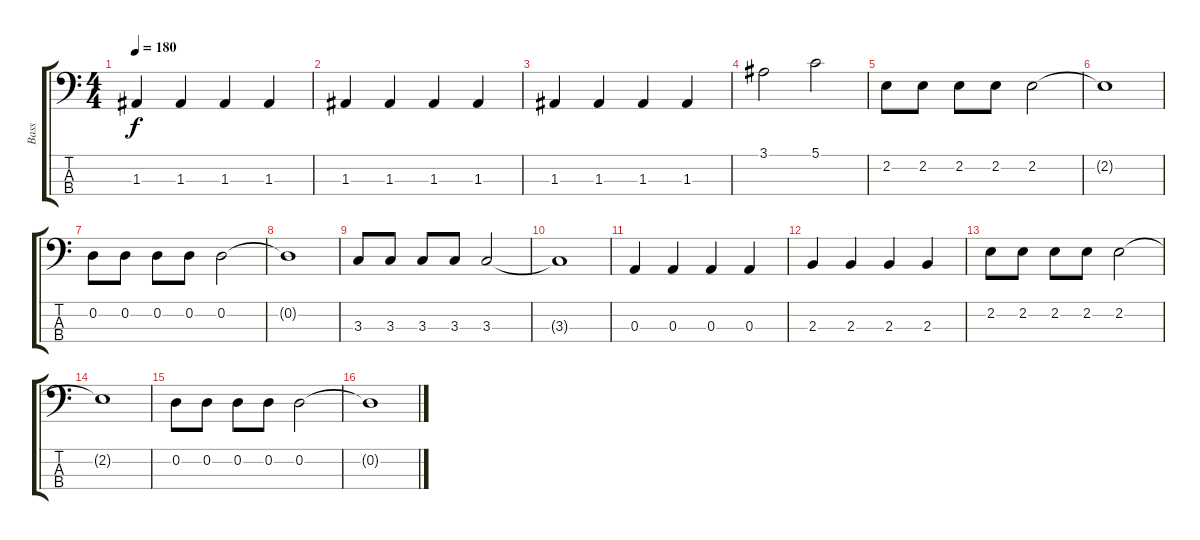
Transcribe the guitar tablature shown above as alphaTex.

\track ("Bass" "Bass") {instrument synthbass2}
\staff {score tabs}
\tuning (G2 D2 A1 E1) {hide}
\ts (4 4)
\tempo 180
\clef f4
\ks c
1.3.4{dy f} 1.3.4 1.3.4 1.3.4 |
1.3.4 1.3.4 1.3.4 1.3.4 |
1.3.4 1.3.4 1.3.4 1.3.4 |
3.1.2 5.1.2 |
2.2.8 2.2.8 2.2.8 2.2.8 2.2.2 |
2.2{t}.1 |
0.2.8 0.2.8 0.2.8 0.2.8 0.2.2 |
0.2{t}.1 |
3.3.8 3.3.8 3.3.8 3.3.8 3.3.2 |
3.3{t}.1 |
0.3.4 0.3.4 0.3.4 0.3.4 |
2.3.4 2.3.4 2.3.4 2.3.4 |
2.2.8 2.2.8 2.2.8 2.2.8 2.2.2 |
2.2{t}.1 |
0.2.8 0.2.8 0.2.8 0.2.8 0.2.2 |
0.2{t}.1
